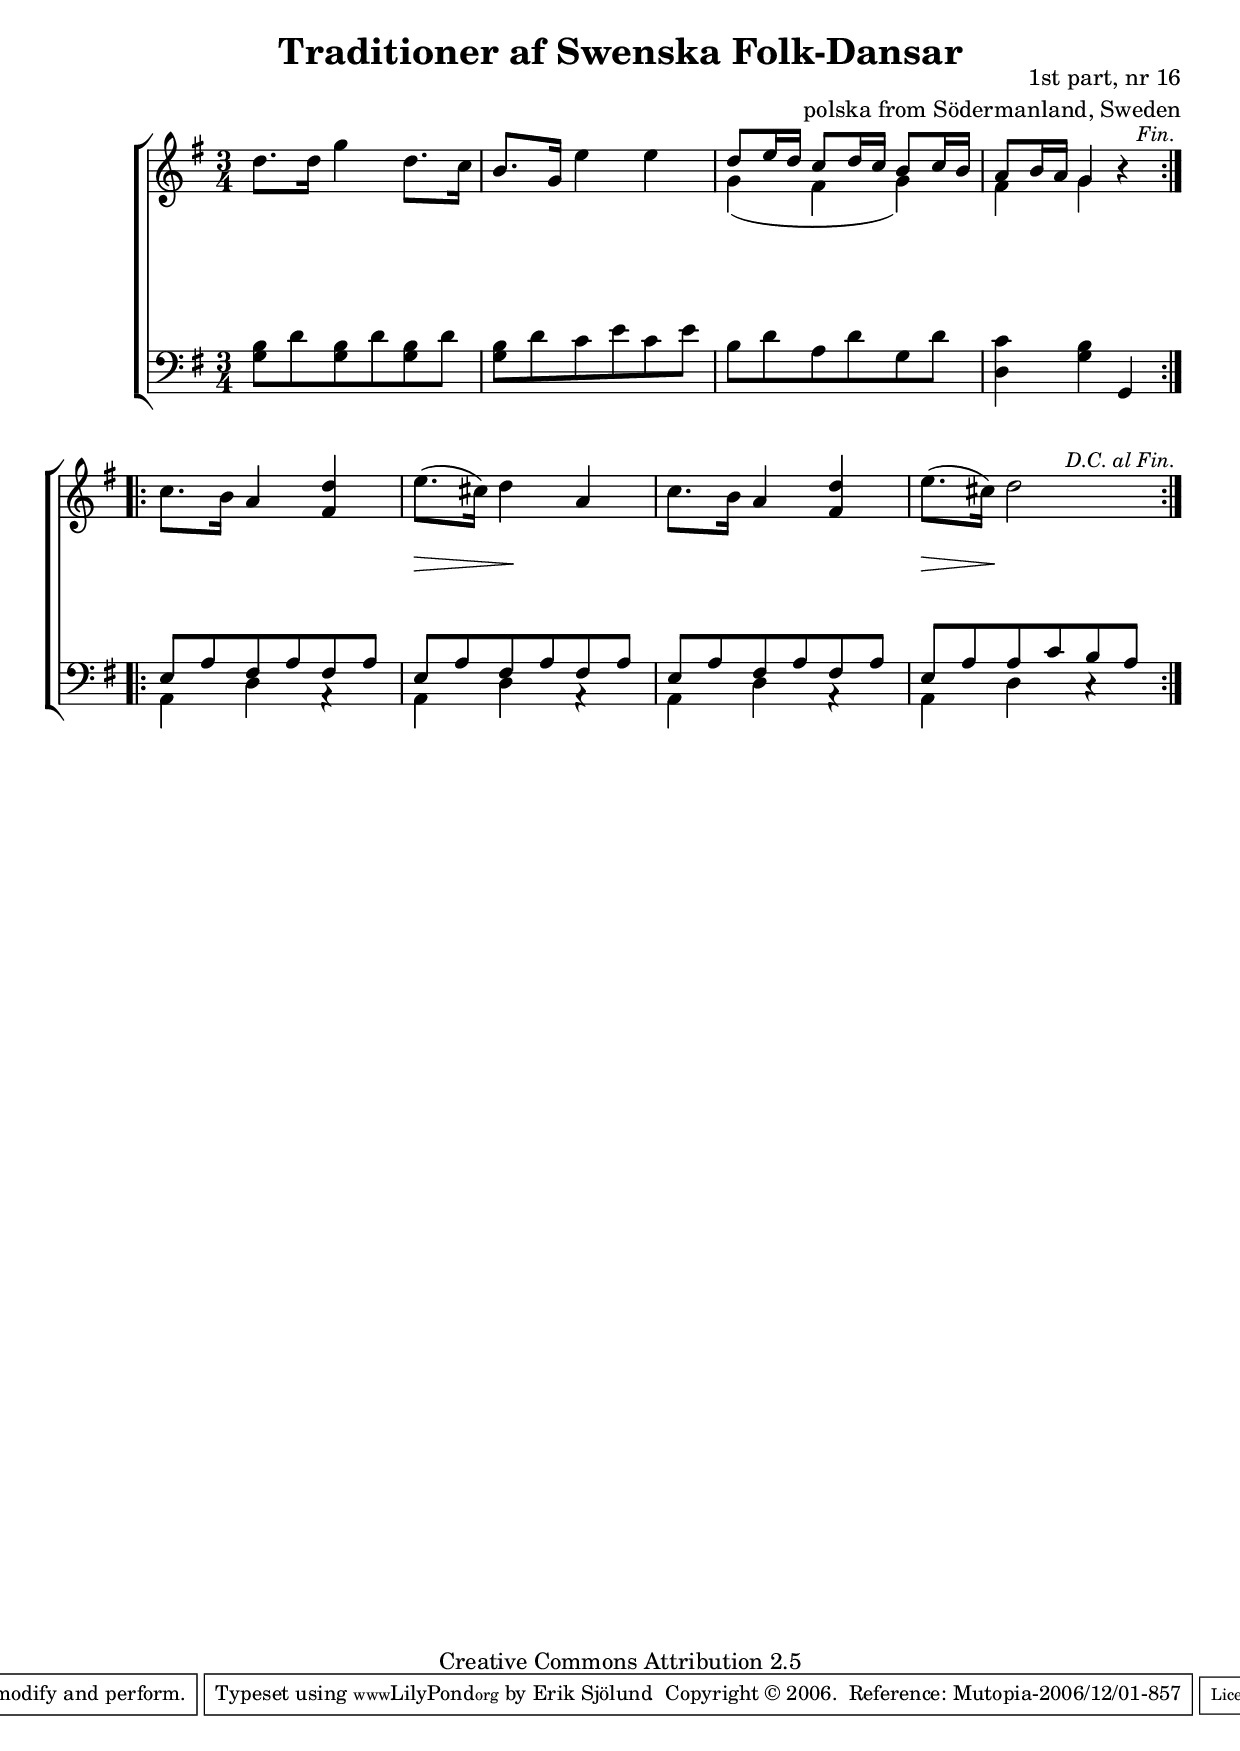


\header {
    title = "Traditioner af Swenska Folk-Dansar"
    opus = \markup {
         \column  {
          \right-align  "1st part, nr 16"
   \right-align "polska from Södermanland, Sweden" 
}
 } 
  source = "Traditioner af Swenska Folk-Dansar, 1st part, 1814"



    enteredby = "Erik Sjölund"
				% mutopia headers.

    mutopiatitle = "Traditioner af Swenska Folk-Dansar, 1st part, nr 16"

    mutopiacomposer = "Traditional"
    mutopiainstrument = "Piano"
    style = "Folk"
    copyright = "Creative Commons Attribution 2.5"
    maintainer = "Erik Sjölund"
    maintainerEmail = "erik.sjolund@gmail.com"




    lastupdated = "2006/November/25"
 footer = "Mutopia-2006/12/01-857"
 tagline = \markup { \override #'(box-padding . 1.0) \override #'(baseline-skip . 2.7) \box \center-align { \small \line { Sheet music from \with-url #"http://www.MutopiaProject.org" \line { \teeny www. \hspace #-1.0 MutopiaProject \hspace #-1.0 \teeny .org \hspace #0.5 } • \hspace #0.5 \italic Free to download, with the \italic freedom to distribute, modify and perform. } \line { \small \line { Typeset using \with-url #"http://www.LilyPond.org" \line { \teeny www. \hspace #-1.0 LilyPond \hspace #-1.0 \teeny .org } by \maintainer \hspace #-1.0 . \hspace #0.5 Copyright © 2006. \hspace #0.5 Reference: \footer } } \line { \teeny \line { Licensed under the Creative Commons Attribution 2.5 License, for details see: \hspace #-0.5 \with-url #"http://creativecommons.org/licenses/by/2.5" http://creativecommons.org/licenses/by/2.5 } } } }
  }




     \version "2.8.5"








global={
	\time 3/4
	\key g \major
}

upperdacapo = {

	d''8. d''16 g''4 d''8. c''16 |
	b'8. g'16 e''4 e'' |
<< { 	d''8 e''16 d'' c''8 d''16 c'' b'8 c''16 b'


     \override Score.RehearsalMark
       #'break-visibility = #begin-of-line-invisible
	a'8 b'16 a' g'4   } \\ { g'4( fis'4 g'4) fis'4 g'4 } >> r4 |

     \once \override Score.RehearsalMark #'self-alignment-X = #right
 \mark \markup { \small \italic "Fin." }



}
    
upper =  {
  \global
  \repeat volta 2 {
   \upperdacapo
}
  \repeat volta 2 {
	c''8. b'16 a'4 <fis' d''> |
	e''8.( cis''16) d''4 a' |
	c''8. b'16 a'4 <fis' d''> |





     \override Score.RehearsalMark
       #'break-visibility = #begin-of-line-invisible
	e''8.( cis''16) d''2 
     \once \override Score.RehearsalMark #'self-alignment-X = #right
 \mark \markup { \small \italic "D.C. al Fin." }
}

}
     
lowerdacapo = {
	<g b>8 d' <g b> d' <g b> d' |
	<g b> d' c' e' c' e' |
	b d' a d' g d' |
	<d c'>4 <g b> g,
}

lower =  {
  \global \clef bass
  \repeat volta 2 {
  \lowerdacapo
}
  \repeat volta 2 {
<< {	e8 a fis a fis a |
	e a fis a fis a |
	e a fis a fis a |
	e a a c' b a } \\ {
 a,4 d4 a,4\rest
 a,4 d4 a,4\rest
 a,4 d4 a,4\rest
 a,4 d4 c4\rest

 } >>

}
}

dynamicsdacapo = { 
s2.*4
} 

dynamics = {
  \repeat volta 2 {
\dynamicsdacapo
}
  \repeat volta 2 {
\once \override DynamicText #'transparent = ##t  s4 \mf s4 s4 

s8. \> s16 s4 \! s4
s2.
s8.  \> s16 \! s4 s4
}
}



\score {
  \new PianoStaff \with{systemStartDelimiter = #'SystemStartBracket } <<
    \new Staff = "upper" \upper
    \new Dynamics = "dynamics" \dynamics
    \new Staff = "lower" <<
      \clef bass
      \lower
    >>
  >>

  \layout {
    \context {
      \type "Engraver_group"
      \name Dynamics
      \alias Voice % So that \cresc works, for example.
      \consists "Output_property_engraver"
%      \override VerticalAxisGroup #'minimum-Y-extent = #'(-1 . 1)
      \consists "Piano_pedal_engraver"
      \consists "Script_engraver"
      \consists "Dynamic_engraver"
      \consists "Text_engraver"
      \override TextScript #'font-size = #2
      \override TextScript #'font-shape = #'italic

      \override DynamicText #'extra-offset = #'(0 . 2.5)
      \override Hairpin #'extra-offset = #'(0 . 2.5)


      \consists "Skip_event_swallow_translator"
      \consists "Axis_group_engraver"
    }
    \context {\Score \remove "Bar_number_engraver"}
    \context {
      \PianoStaff
      \accepts Dynamics
   \override VerticalAlignment #'forced-distance = #7
  \override SpanBar #'transparent = ##t

    }
  }
}

          


mididynamics = { \dynamics \dynamicsdacapo } 
midiupper = { \upper \upperdacapo }
midilower = { \lower \lowerdacapo }


          




\score {
  \unfoldRepeats
  \new PianoStaff <<
    \new Staff = "upper" <<  \midiupper  \mididynamics >>
    \new Staff = "lower" <<  \midilower  \mididynamics >>
  >>
  \midi {
    \context {
      \type "Performer_group"
      \name Dynamics
      \consists "Piano_pedal_performer"
    }
    \context {
      \PianoStaff
      \accepts Dynamics
    }
 \tempo 4=100    
  }
}






  


